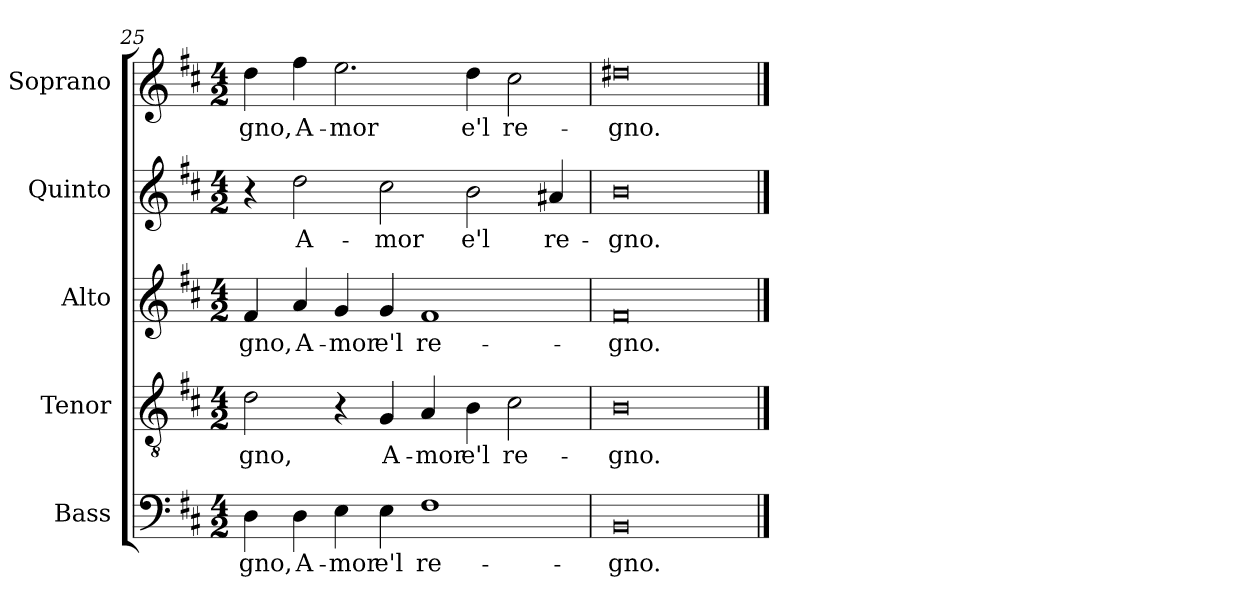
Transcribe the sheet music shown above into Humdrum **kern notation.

**kern	**text	**kern	**text	**kern	**text	**kern	**text	**kern	**text
*part5	*part5	*part4	*part4	*part3	*part3	*part2	*part2	*part1	*part1
*staff5	*staff5	*staff4	*staff4	*staff3	*staff3	*staff2	*staff2	*staff1	*staff1
*I"Bass	*	*I"Tenor	*	*I"Alto	*	*I"Quinto	*	*I"Soprano	*
*I'B	*	*I'T	*	*I'A	*	*I'Q	*	*I'S	*
!!LO:LB:g=z
*clefF4	*	*clefGv2	*	*clefG2	*	*clefG2	*	*clefG2	*
*k[f#c#]	*	*k[f#c#]	*	*k[f#c#]	*	*k[f#c#]	*	*k[f#c#]	*
*D:	*	*D:	*	*D:	*	*D:	*	*D:	*
*M4/2	*	*M4/2	*	*M4/2	*	*M4/2	*	*M4/2	*
=25	=25	=25	=25	=25	=25	=25	=25	=25	=25
!	!LO:LY:b	!	!LO:LY:b	!	!LO:LY:b	!	!	!	!LO:LY:b
4D\	-gno,	2d\	-gno,	4f#/	-gno,	4r	.	4dd\	-gno,
!	!LO:LY:b	!	!	!	!LO:LY:b	!	!LO:LY:b	!	!LO:LY:b
4D\	A-	.	.	4a/	A-	2dd\	A-	4ff#\	A-
!	!LO:LY:b	!	!	!	!LO:LY:b	!	!	!	!LO:LY:b
4E\	-mor	4r	.	4g/	-mor	.	.	2.ee\	-mor
!	!LO:LY:b	!	!LO:LY:b	!	!LO:LY:b	!	!LO:LY:b	!	!
4E\	e'l	4G/	A-	4g/	e'l	2cc#\	-mor	.	.
!	!LO:LY:b	!	!LO:LY:b	!	!LO:LY:b	!	!	!	!
1F#	re-	4A/	-mor	1f#	re-	.	.	.	.
!	!	!	!LO:LY:b	!	!	!	!LO:LY:b	!	!LO:LY:b
.	.	4B\	e'l	.	.	2b\	e'l	4dd\	e'l
!	!	!	!LO:LY:b	!	!	!	!	!	!LO:LY:b
.	.	2c#\	re-	.	.	.	.	2cc#\	re-
!	!	!	!	!	!	!	!LO:LY:b	!	!
.	.	.	.	.	.	4a#X/	re-	.	.
=26	=26	=26	=26	=26	=26	=26	=26	=26	=26
!	!LO:LY:b	!	!LO:LY:b	!	!LO:LY:b	!	!LO:LY:b	!	!LO:LY:b
0BB	-gno.	0B	-gno.	0f#	-gno.	0b	-gno.	0dd#X	-gno.
==	==	==	==	==	==	==	==	==	==
*-	*-	*-	*-	*-	*-	*-	*-	*-	*-
